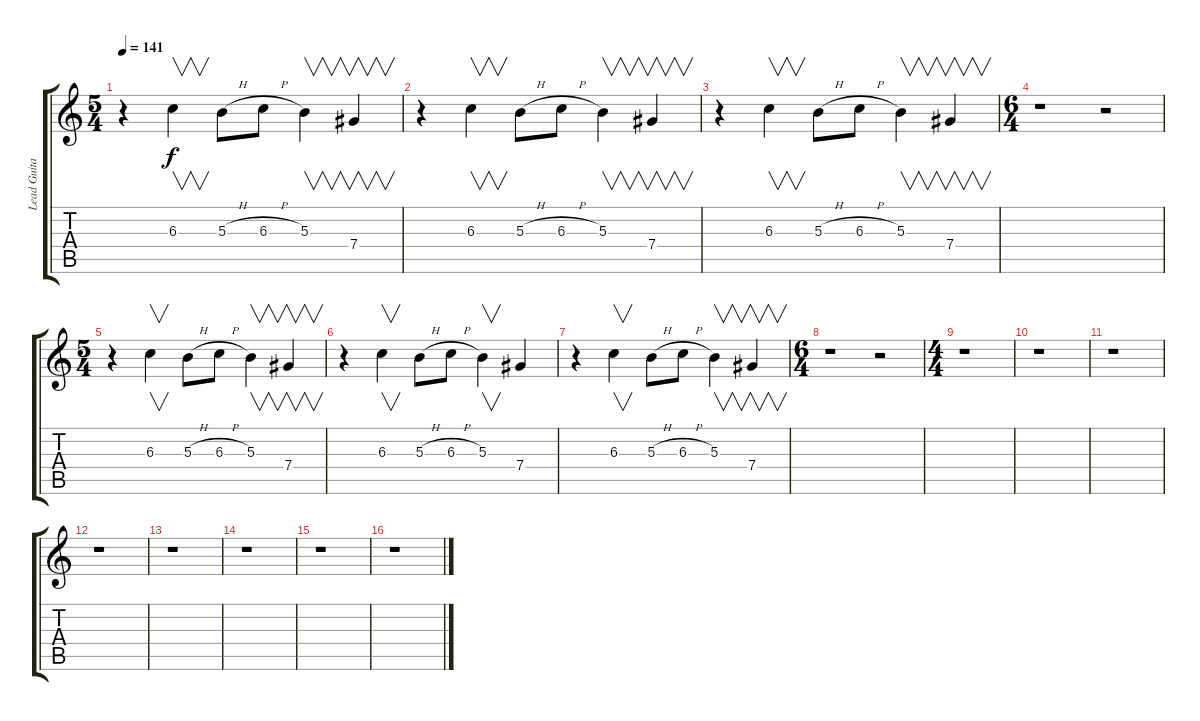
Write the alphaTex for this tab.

\track ("Lead Guitar" "Lead Guita") {instrument distortionguitar}
\staff {score tabs}
\tuning (Eb4 Bb3 Gb3 Db3 Ab2 Eb2) {hide}
\ts (5 4)
\tempo 141
\clef g2
\ks c
r.4{dy f volume 16 instrument distortionguitar} 6.3.4{v} 5.3{h}.8 6.3{h}.8 5.3.4{v} 7.4.4{v} |
r.4 6.3.4{v} 5.3{h}.8 6.3{h}.8 5.3.4{v} 7.4.4{v} |
r.4 6.3.4{v} 5.3{h}.8 6.3{h}.8 5.3.4{v} 7.4.4{v} |
\ts (6 4)
r.1 r.2 |
\ts (5 4)
r.4 6.3.4{v} 5.3{h}.8 6.3{h}.8 5.3.4{v} 7.4.4{v} |
r.4 6.3.4{v} 5.3{h}.8 6.3{h}.8 5.3.4{v} 7.4.4 |
r.4 6.3.4{v} 5.3{h}.8 6.3{h}.8 5.3.4{v} 7.4.4{v} |
\ts (6 4)
r.1 r.2 |
\ts (4 4)
r.1 |
r.1 |
r.1 |
r.1 |
r.1 |
r.1 |
r.1 |
r.1
